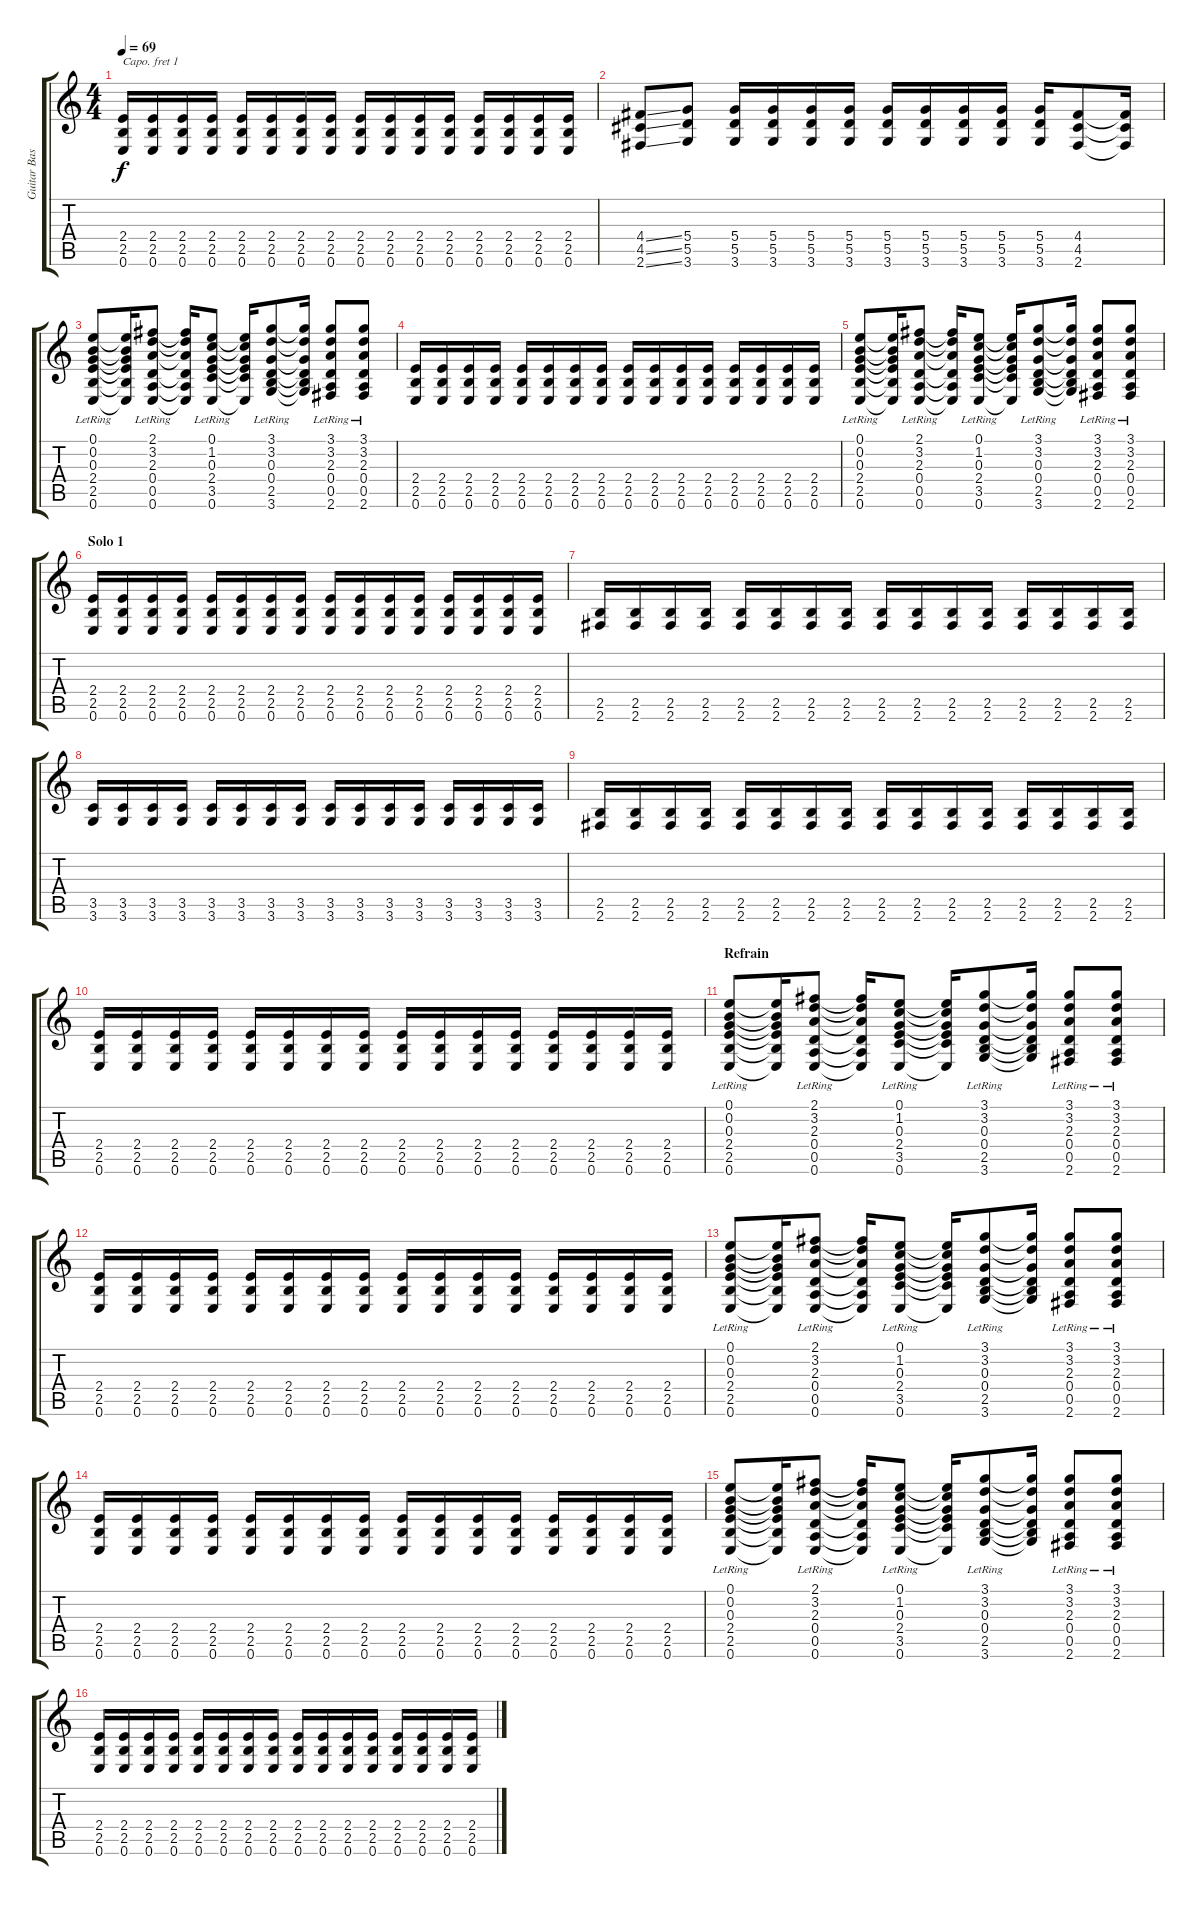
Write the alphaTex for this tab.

\track ("Guitar Base" "Guitar Bas") {instrument overdrivenguitar}
\staff {score tabs}
\capo 1
\tuning (Eb4 Bb3 Gb3 Db3 Ab2 Eb2) {hide}
\ts (4 4)
\tempo 69
\clef g2
\ks c
(2.4 2.5 0.6).16{dy f} (2.4 2.5 0.6).16 (2.4 2.5 0.6).16 (2.4 2.5 0.6).16 (2.4 2.5 0.6).16 (2.4 2.5 0.6).16 (2.4 2.5 0.6).16 (2.4 2.5 0.6).16 (2.4 2.5 0.6).16 (2.4 2.5 0.6).16 (2.4 2.5 0.6).16 (2.4 2.5 0.6).16 (2.4 2.5 0.6).16 (2.4 2.5 0.6).16 (2.4 2.5 0.6).16 (2.4 2.5 0.6).16 |
(4.4{ss} 4.5{ss} 2.6{ss}).8 (5.4 5.5 3.6).8 (5.4 5.5 3.6).16 (5.4 5.5 3.6).16 (5.4 5.5 3.6).16 (5.4 5.5 3.6).16 (5.4 5.5 3.6).16 (5.4 5.5 3.6).16 (5.4 5.5 3.6).16 (5.4 5.5 3.6).16 (5.4 5.5 3.6).16 (4.4 4.5 2.6).8 (4.4{t} 4.5{t} 2.6{t}).16 |
(0.1{lr} 0.2{lr} 0.3{lr} 2.4{lr} 2.5{lr} 0.6{lr}).8 (0.1{t} 0.2{t} 0.3{t} 2.4{t} 2.5{t} 0.6{t}).16 (2.1{lr} 3.2{lr} 2.3{lr} 0.4{lr} 0.5{lr} 0.6{lr}).8 (2.1{t} 3.2{t} 2.3{t} 0.4{t} 0.5{t} 0.6{t}).16 (0.1{lr} 1.2{lr} 0.3{lr} 2.4{lr} 3.5{lr} 0.6{lr}).8 (0.1{t} 1.2{t} 0.3{t} 2.4{t} 3.5{t} 0.6{t}).16 (3.1{lr} 3.2{lr} 0.3{lr} 0.4{lr} 2.5{lr} 3.6{lr}).8 (3.1{t} 3.2{t} 0.3{t} 0.4{t} 2.5{t} 3.6{t}).16 (3.1{lr} 3.2{lr} 2.3{lr} 0.4{lr} 0.5{lr} 2.6{lr}).8 (3.1 3.2 2.3 0.4{lr} 0.5{lr} 2.6{lr}).8 |
(2.4 2.5 0.6).16 (2.4 2.5 0.6).16 (2.4 2.5 0.6).16 (2.4 2.5 0.6).16 (2.4 2.5 0.6).16 (2.4 2.5 0.6).16 (2.4 2.5 0.6).16 (2.4 2.5 0.6).16 (2.4 2.5 0.6).16 (2.4 2.5 0.6).16 (2.4 2.5 0.6).16 (2.4 2.5 0.6).16 (2.4 2.5 0.6).16 (2.4 2.5 0.6).16 (2.4 2.5 0.6).16 (2.4 2.5 0.6).16 |
(0.1{lr} 0.2{lr} 0.3{lr} 2.4{lr} 2.5{lr} 0.6{lr}).8 (0.1{t} 0.2{t} 0.3{t} 2.4{t} 2.5{t} 0.6{t}).16 (2.1{lr} 3.2{lr} 2.3{lr} 0.4{lr} 0.5{lr} 0.6{lr}).8 (2.1{t} 3.2{t} 2.3{t} 0.4{t} 0.5{t} 0.6{t}).16 (0.1{lr} 1.2{lr} 0.3{lr} 2.4{lr} 3.5{lr} 0.6{lr}).8 (0.1{t} 1.2{t} 0.3{t} 2.4{t} 3.5{t} 0.6{t}).16 (3.1{lr} 3.2{lr} 0.3{lr} 0.4{lr} 2.5{lr} 3.6{lr}).8 (3.1{t} 3.2{t} 0.3{t} 0.4{t} 2.5{t} 3.6{t}).16 (3.1{lr} 3.2{lr} 2.3{lr} 0.4{lr} 0.5{lr} 2.6{lr}).8 (3.1 3.2 2.3 0.4{lr} 0.5{lr} 2.6{lr}).8 |
\section ("" "Solo 1")
(2.4 2.5 0.6).16 (2.4 2.5 0.6).16 (2.4 2.5 0.6).16 (2.4 2.5 0.6).16 (2.4 2.5 0.6).16 (2.4 2.5 0.6).16 (2.4 2.5 0.6).16 (2.4 2.5 0.6).16 (2.4 2.5 0.6).16 (2.4 2.5 0.6).16 (2.4 2.5 0.6).16 (2.4 2.5 0.6).16 (2.4 2.5 0.6).16 (2.4 2.5 0.6).16 (2.4 2.5 0.6).16 (2.4 2.5 0.6).16 |
(2.5 2.6).16 (2.5 2.6).16 (2.5 2.6).16 (2.5 2.6).16 (2.5 2.6).16 (2.5 2.6).16 (2.5 2.6).16 (2.5 2.6).16 (2.5 2.6).16 (2.5 2.6).16 (2.5 2.6).16 (2.5 2.6).16 (2.5 2.6).16 (2.5 2.6).16 (2.5 2.6).16 (2.5 2.6).16 |
(3.5 3.6).16 (3.5 3.6).16 (3.5 3.6).16 (3.5 3.6).16 (3.5 3.6).16 (3.5 3.6).16 (3.5 3.6).16 (3.5 3.6).16 (3.5 3.6).16 (3.5 3.6).16 (3.5 3.6).16 (3.5 3.6).16 (3.5 3.6).16 (3.5 3.6).16 (3.5 3.6).16 (3.5 3.6).16 |
(2.5 2.6).16 (2.5 2.6).16 (2.5 2.6).16 (2.5 2.6).16 (2.5 2.6).16 (2.5 2.6).16 (2.5 2.6).16 (2.5 2.6).16 (2.5 2.6).16 (2.5 2.6).16 (2.5 2.6).16 (2.5 2.6).16 (2.5 2.6).16 (2.5 2.6).16 (2.5 2.6).16 (2.5 2.6).16 |
(2.4 2.5 0.6).16 (2.4 2.5 0.6).16 (2.4 2.5 0.6).16 (2.4 2.5 0.6).16 (2.4 2.5 0.6).16 (2.4 2.5 0.6).16 (2.4 2.5 0.6).16 (2.4 2.5 0.6).16 (2.4 2.5 0.6).16 (2.4 2.5 0.6).16 (2.4 2.5 0.6).16 (2.4 2.5 0.6).16 (2.4 2.5 0.6).16 (2.4 2.5 0.6).16 (2.4 2.5 0.6).16 (2.4 2.5 0.6).16 |
\section ("" "Refrain")
(0.1{lr} 0.2{lr} 0.3{lr} 2.4{lr} 2.5{lr} 0.6{lr}).8 (0.1{t} 0.2{t} 0.3{t} 2.4{t} 2.5{t} 0.6{t}).16 (2.1{lr} 3.2{lr} 2.3{lr} 0.4{lr} 0.5{lr} 0.6{lr}).8 (2.1{t} 3.2{t} 2.3{t} 0.4{t} 0.5{t} 0.6{t}).16 (0.1{lr} 1.2{lr} 0.3{lr} 2.4{lr} 3.5{lr} 0.6{lr}).8 (0.1{t} 1.2{t} 0.3{t} 2.4{t} 3.5{t} 0.6{t}).16 (3.1{lr} 3.2{lr} 0.3{lr} 0.4{lr} 2.5{lr} 3.6{lr}).8 (3.1{t} 3.2{t} 0.3{t} 0.4{t} 2.5{t} 3.6{t}).16 (3.1{lr} 3.2{lr} 2.3{lr} 0.4{lr} 0.5{lr} 2.6{lr}).8 (3.1 3.2 2.3 0.4{lr} 0.5{lr} 2.6{lr}).8 |
(2.4 2.5 0.6).16 (2.4 2.5 0.6).16 (2.4 2.5 0.6).16 (2.4 2.5 0.6).16 (2.4 2.5 0.6).16 (2.4 2.5 0.6).16 (2.4 2.5 0.6).16 (2.4 2.5 0.6).16 (2.4 2.5 0.6).16 (2.4 2.5 0.6).16 (2.4 2.5 0.6).16 (2.4 2.5 0.6).16 (2.4 2.5 0.6).16 (2.4 2.5 0.6).16 (2.4 2.5 0.6).16 (2.4 2.5 0.6).16 |
(0.1{lr} 0.2{lr} 0.3{lr} 2.4{lr} 2.5{lr} 0.6{lr}).8 (0.1{t} 0.2{t} 0.3{t} 2.4{t} 2.5{t} 0.6{t}).16 (2.1{lr} 3.2{lr} 2.3{lr} 0.4{lr} 0.5{lr} 0.6{lr}).8 (2.1{t} 3.2{t} 2.3{t} 0.4{t} 0.5{t} 0.6{t}).16 (0.1{lr} 1.2{lr} 0.3{lr} 2.4{lr} 3.5{lr} 0.6{lr}).8 (0.1{t} 1.2{t} 0.3{t} 2.4{t} 3.5{t} 0.6{t}).16 (3.1{lr} 3.2{lr} 0.3{lr} 0.4{lr} 2.5{lr} 3.6{lr}).8 (3.1{t} 3.2{t} 0.3{t} 0.4{t} 2.5{t} 3.6{t}).16 (3.1{lr} 3.2{lr} 2.3{lr} 0.4{lr} 0.5{lr} 2.6{lr}).8 (3.1 3.2 2.3 0.4{lr} 0.5{lr} 2.6{lr}).8 |
(2.4 2.5 0.6).16 (2.4 2.5 0.6).16 (2.4 2.5 0.6).16 (2.4 2.5 0.6).16 (2.4 2.5 0.6).16 (2.4 2.5 0.6).16 (2.4 2.5 0.6).16 (2.4 2.5 0.6).16 (2.4 2.5 0.6).16 (2.4 2.5 0.6).16 (2.4 2.5 0.6).16 (2.4 2.5 0.6).16 (2.4 2.5 0.6).16 (2.4 2.5 0.6).16 (2.4 2.5 0.6).16 (2.4 2.5 0.6).16 |
(0.1{lr} 0.2{lr} 0.3{lr} 2.4{lr} 2.5{lr} 0.6{lr}).8 (0.1{t} 0.2{t} 0.3{t} 2.4{t} 2.5{t} 0.6{t}).16 (2.1{lr} 3.2{lr} 2.3{lr} 0.4{lr} 0.5{lr} 0.6{lr}).8 (2.1{t} 3.2{t} 2.3{t} 0.4{t} 0.5{t} 0.6{t}).16 (0.1{lr} 1.2{lr} 0.3{lr} 2.4{lr} 3.5{lr} 0.6{lr}).8 (0.1{t} 1.2{t} 0.3{t} 2.4{t} 3.5{t} 0.6{t}).16 (3.1{lr} 3.2{lr} 0.3{lr} 0.4{lr} 2.5{lr} 3.6{lr}).8 (3.1{t} 3.2{t} 0.3{t} 0.4{t} 2.5{t} 3.6{t}).16 (3.1{lr} 3.2{lr} 2.3{lr} 0.4{lr} 0.5{lr} 2.6{lr}).8 (3.1 3.2 2.3 0.4{lr} 0.5{lr} 2.6{lr}).8 |
(2.4 2.5 0.6).16 (2.4 2.5 0.6).16 (2.4 2.5 0.6).16 (2.4 2.5 0.6).16 (2.4 2.5 0.6).16 (2.4 2.5 0.6).16 (2.4 2.5 0.6).16 (2.4 2.5 0.6).16 (2.4 2.5 0.6).16 (2.4 2.5 0.6).16 (2.4 2.5 0.6).16 (2.4 2.5 0.6).16 (2.4 2.5 0.6).16 (2.4 2.5 0.6).16 (2.4 2.5 0.6).16 (2.4 2.5 0.6).16
